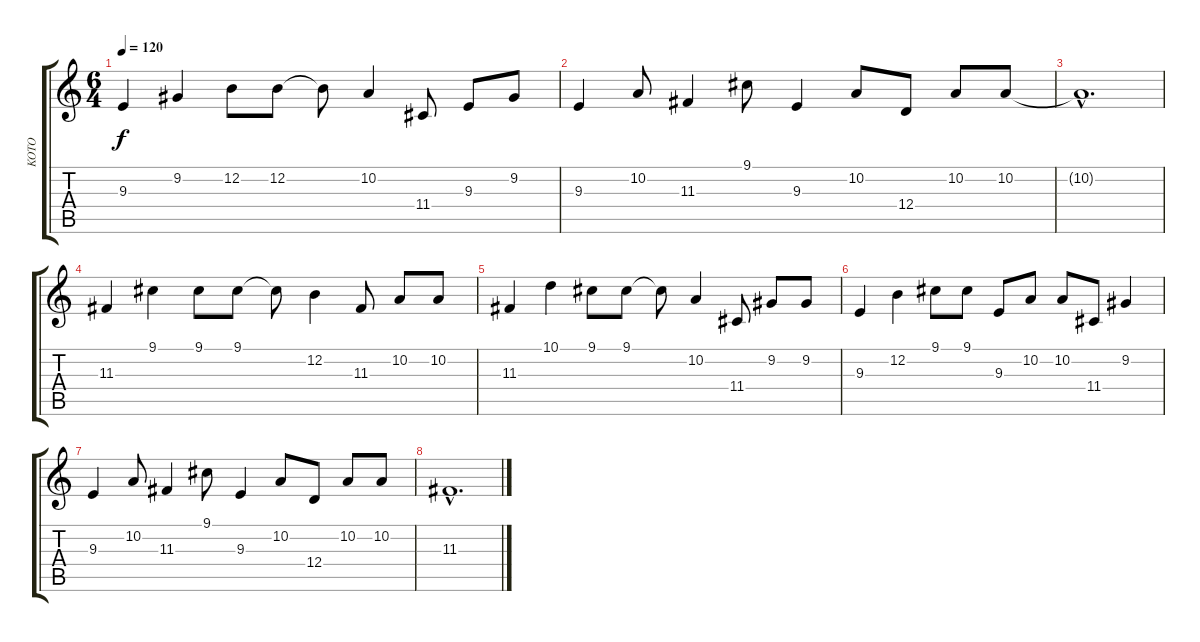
\track ("KOTO" "KOTO") {instrument koto}
\staff {score tabs}
\tuning (E4 B3 G3 D3 A2 E2) {hide}
\ts (6 4)
\tempo 120
\clef g2
\ks c
9.3.4{dy f} 9.2.4 12.2.8 12.2.8 12.2{t}.8 10.2.4 11.4.8 9.3.8 9.2.8 |
9.3.4 10.2.8 11.3.4 9.1.8 9.3.4 10.2.8 12.4.8 10.2.8 10.2.8 |
10.2{hac t}.1{d} |
11.3.4 9.1.4 9.1.8 9.1.8 9.1{t}.8 12.2.4 11.3.8 10.2.8 10.2.8 |
11.3.4 10.1.4 9.1.8 9.1.8 9.1{t}.8 10.2.4 11.4.8 9.2.8 9.2.8 |
9.3.4 12.2.4 9.1.8 9.1.8 9.3.8 10.2.8 10.2.8 11.4.8 9.2.4 |
9.3.4 10.2.8 11.3.4 9.1.8 9.3.4 10.2.8 12.4.8 10.2.8 10.2.8 |
11.3{hac}.1{d}
